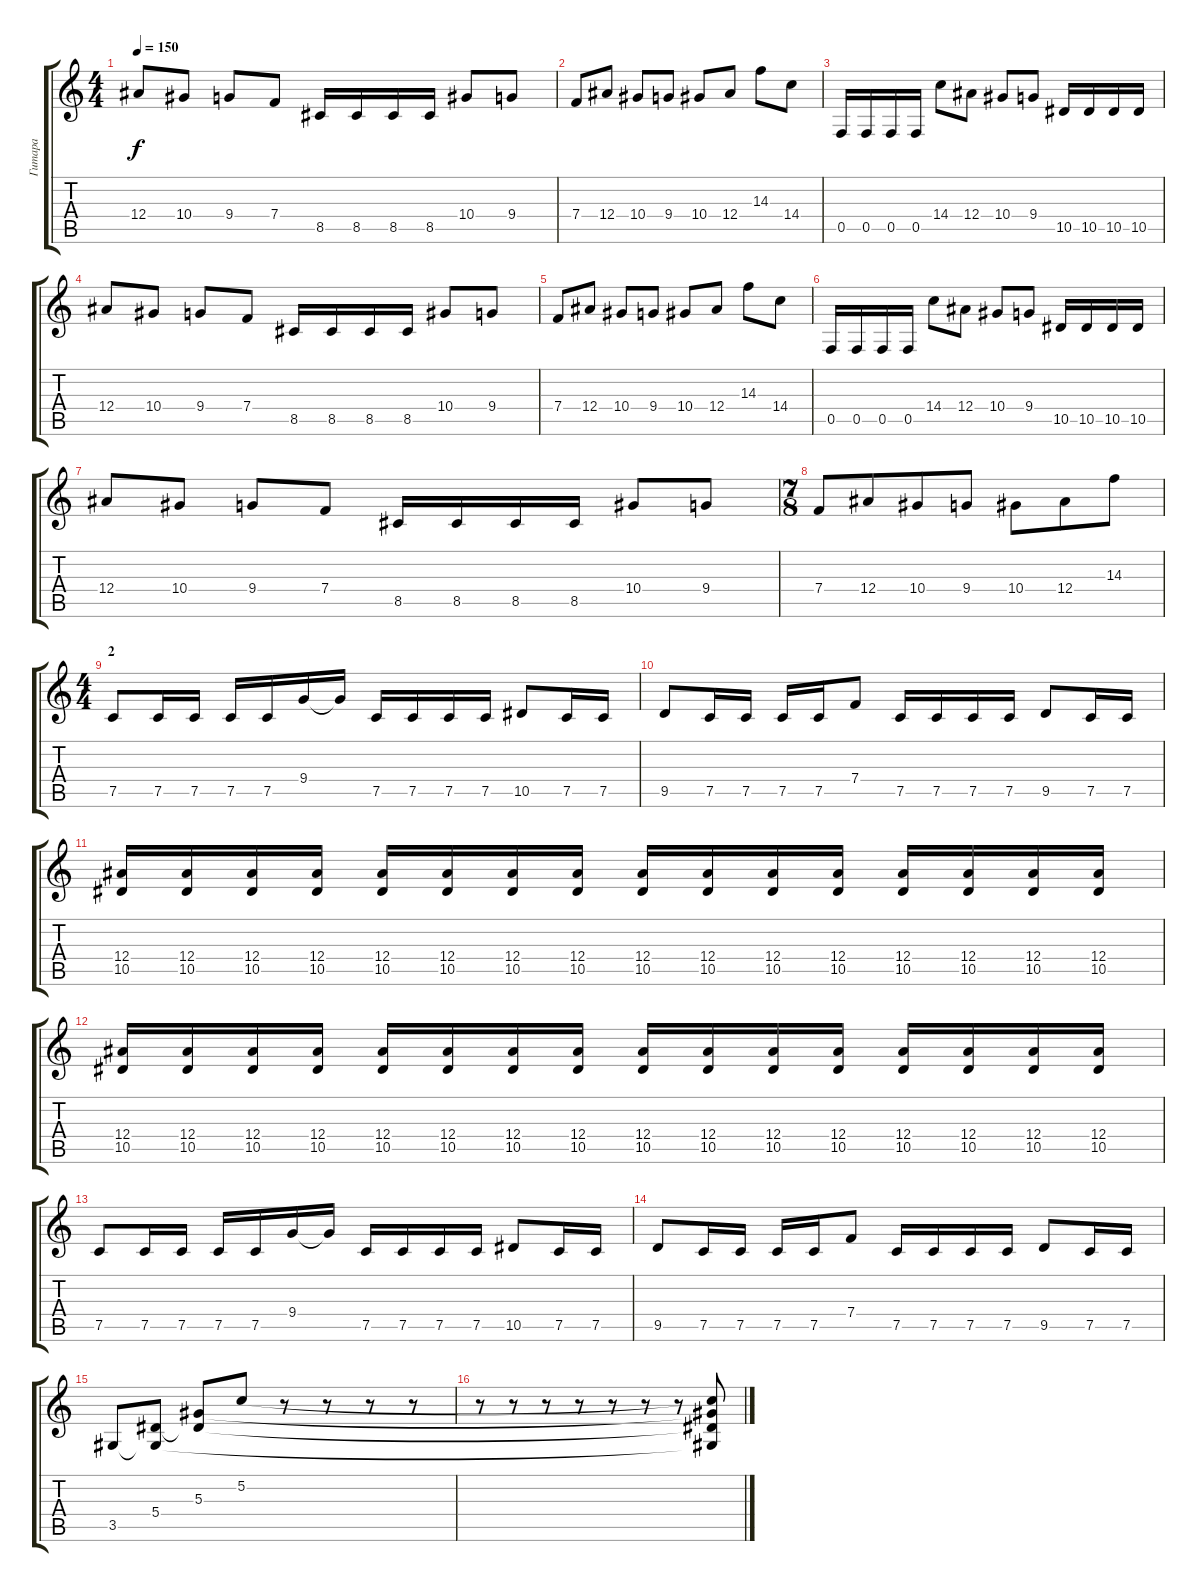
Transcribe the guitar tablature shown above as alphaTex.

\track ("Гитара" "Гитара") {instrument distortionguitar}
\staff {score tabs}
\tuning (C4 G3 Eb3 Bb2 F2 C2) {hide}
\ts (4 4)
\tempo 150
\clef g2
\ks c
12.4.8{dy f} 10.4.8 9.4.8 7.4.8 8.5.16 8.5.16 8.5.16 8.5.16 10.4.8 9.4.8 |
7.4.8 12.4.8 10.4.8 9.4.8 10.4.8 12.4.8 14.3.8 14.4.8 |
0.5.16 0.5.16 0.5.16 0.5.16 14.4.8 12.4.8 10.4.8 9.4.8 10.5.16 10.5.16 10.5.16 10.5.16 |
12.4.8 10.4.8 9.4.8 7.4.8 8.5.16 8.5.16 8.5.16 8.5.16 10.4.8 9.4.8 |
7.4.8 12.4.8 10.4.8 9.4.8 10.4.8 12.4.8 14.3.8 14.4.8 |
0.5.16 0.5.16 0.5.16 0.5.16 14.4.8 12.4.8 10.4.8 9.4.8 10.5.16 10.5.16 10.5.16 10.5.16 |
12.4.8 10.4.8 9.4.8 7.4.8 8.5.16 8.5.16 8.5.16 8.5.16 10.4.8 9.4.8 |
\ts (7 8)
7.4.8 12.4.8 10.4.8 9.4.8 10.4.8 12.4.8 14.3.8 |
\ts (4 4)
\section ("" "2")
7.5.8 7.5.16 7.5.16 7.5.16 7.5.16 9.4.16 9.4{t}.16 7.5.16 7.5.16 7.5.16 7.5.16 10.5.8 7.5.16 7.5.16 |
9.5.8 7.5.16 7.5.16 7.5.16 7.5.16 7.4.8 7.5.16 7.5.16 7.5.16 7.5.16 9.5.8 7.5.16 7.5.16 |
(12.4 10.5).16 (12.4 10.5).16 (12.4 10.5).16 (12.4 10.5).16 (12.4 10.5).16 (12.4 10.5).16 (12.4 10.5).16 (12.4 10.5).16 (12.4 10.5).16 (12.4 10.5).16 (12.4 10.5).16 (12.4 10.5).16 (12.4 10.5).16 (12.4 10.5).16 (12.4 10.5).16 (12.4 10.5).16 |
(12.4 10.5).16 (12.4 10.5).16 (12.4 10.5).16 (12.4 10.5).16 (12.4 10.5).16 (12.4 10.5).16 (12.4 10.5).16 (12.4 10.5).16 (12.4 10.5).16 (12.4 10.5).16 (12.4 10.5).16 (12.4 10.5).16 (12.4 10.5).16 (12.4 10.5).16 (12.4 10.5).16 (12.4 10.5).16 |
7.5.8 7.5.16 7.5.16 7.5.16 7.5.16 9.4.16 9.4{t}.16 7.5.16 7.5.16 7.5.16 7.5.16 10.5.8 7.5.16 7.5.16 |
9.5.8 7.5.16 7.5.16 7.5.16 7.5.16 7.4.8 7.5.16 7.5.16 7.5.16 7.5.16 9.5.8 7.5.16 7.5.16 |
3.5.8 (5.4 3.5{t}).8 (5.3 5.4{t}).8 5.2.8 r.8 r.8 r.8 r.8 |
r.8 r.8 r.8 r.8 r.8 r.8 r.8 (5.2{t} 5.3{t} 5.4{t} 3.5{t}).8
